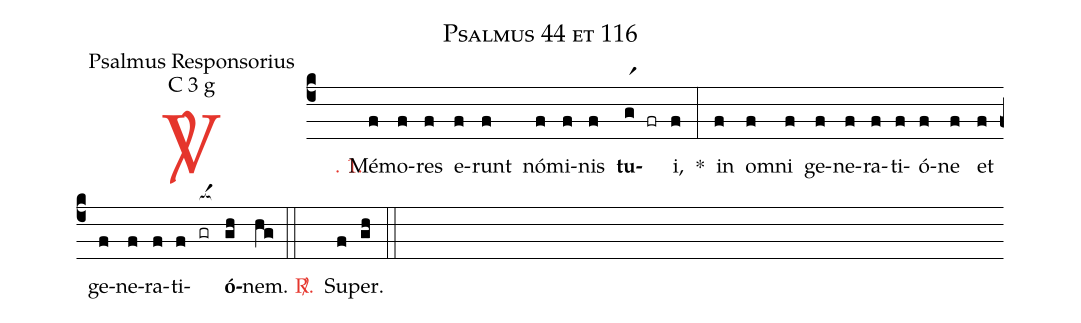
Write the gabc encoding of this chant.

name: Psalmus 44 et 116;
office-part: Psalmus Responsorius;
mode: C 3 g;
%%
(c4)

<c><sp>V/</sp>. 1.</c>() Mé(f)mo(f)res(f) e(f)runt(f) nó(f)mi(f)nis(f) <b>tu</b>(gr1 fr)i,(f) *(:) in(f) om(f)ni(f) ge(f)ne(f)ra(f)ti(f)ó(f)ne(f) et(f) ge(f)ne(f)ra(f)ti(f)<nlba>(gr[ocba:1{])<b>ó</b></nlba>(gh[ocba:0}])nem.(hg)

(::)

<c><sp>R/</sp>.</c>() Su(f)per.(gh)

(::)
